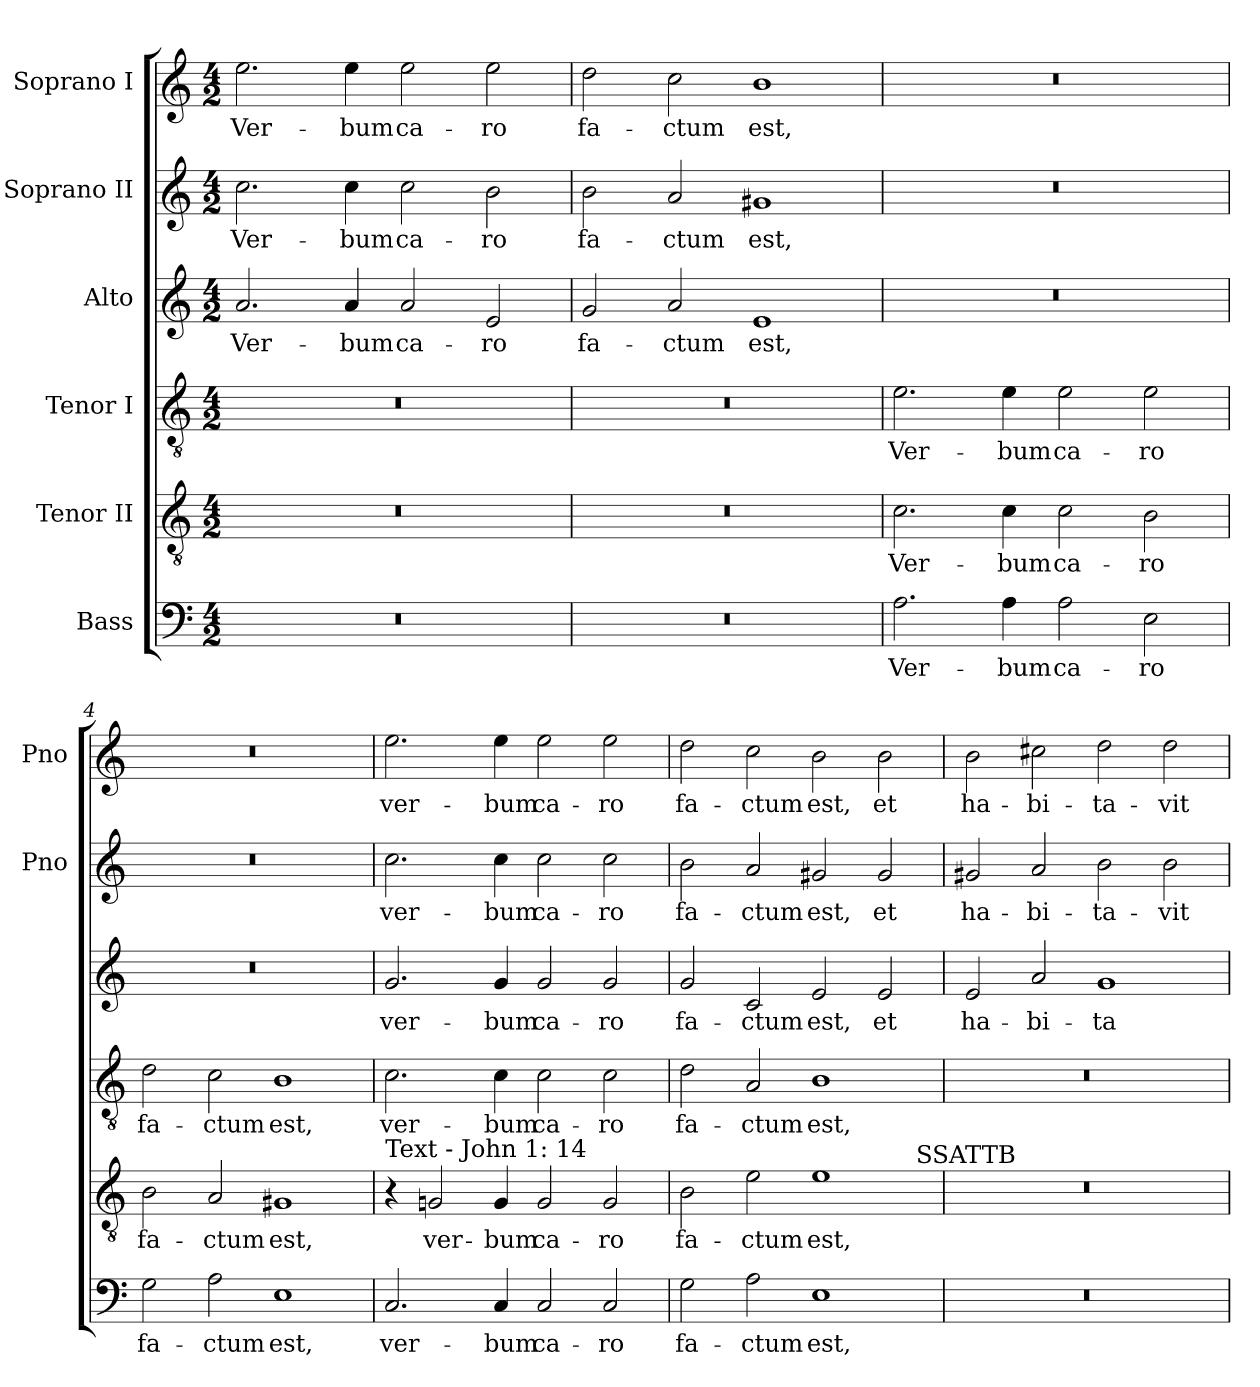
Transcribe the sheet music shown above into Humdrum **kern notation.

**kern	**text	**kern	**text	**kern	**text	**kern	**text	**kern	**text	**kern	**text
*part6	*part6	*part5	*part5	*part4	*part4	*part3	*part3	*part2	*part2	*part1	*part1
*staff6	*staff6	*staff5	*staff5	*staff4	*staff4	*staff3	*staff3	*staff2	*staff2	*staff1	*staff1
*I"Bass	*	*I"Tenor II	*	*I"Tenor I	*	*I"Alto	*	*I"Soprano II	*	*I"Soprano I	*
*	*	*	*	*	*	*	*	*I'Pno	*	*I'Pno	*
*clefF4	*	*clefGv2	*	*clefGv2	*	*clefG2	*	*clefG2	*	*clefG2	*
*k[]	*	*k[]	*	*k[]	*	*k[]	*	*k[]	*	*k[]	*
*C:	*	*C:	*	*C:	*	*C:	*	*C:	*	*C:	*
*M4/2	*	*M4/2	*	*M4/2	*	*M4/2	*	*M4/2	*	*M4/2	*
=1	=1	=1	=1	=1	=1	=1	=1	=1	=1	=1	=1
!LO:N:vis=1	!	!LO:N:vis=1	!	!LO:N:vis=1	!	!	!LO:LY:b	!	!LO:LY:b	!	!LO:LY:b
0r	.	0r	.	0r	.	2.a/	Ver-	2.cc\	Ver-	2.ee\	Ver-
!	!	!	!	!	!	!	!LO:LY:b	!	!LO:LY:b	!	!LO:LY:b
.	.	.	.	.	.	4a/	-bum	4cc\	-bum	4ee\	-bum
!	!	!	!	!	!	!	!LO:LY:b	!	!LO:LY:b	!	!LO:LY:b
.	.	.	.	.	.	2a/	ca-	2cc\	ca-	2ee\	ca-
!	!	!	!	!	!	!	!LO:LY:b	!	!LO:LY:b	!	!LO:LY:b
.	.	.	.	.	.	2e/	-ro	2b\	-ro	2ee\	-ro
=2	=2	=2	=2	=2	=2	=2	=2	=2	=2	=2	=2
!LO:N:vis=1	!	!LO:N:vis=1	!	!LO:N:vis=1	!	!	!LO:LY:b	!	!LO:LY:b	!	!LO:LY:b
0r	.	0r	.	0r	.	2g/	fa-	2b\	fa-	2dd\	fa-
!	!	!	!	!	!	!	!LO:LY:b	!	!LO:LY:b	!	!LO:LY:b
.	.	.	.	.	.	2a/	-ctum	2a/	-ctum	2cc\	-ctum
!	!	!	!	!	!	!	!LO:LY:b	!	!LO:LY:b	!	!LO:LY:b
.	.	.	.	.	.	1e	est,	1g#X	est,	1b	est,
=3	=3	=3	=3	=3	=3	=3	=3	=3	=3	=3	=3
!	!LO:LY:b	!	!LO:LY:b	!	!LO:LY:b	!LO:N:vis=1	!	!LO:N:vis=1	!	!LO:N:vis=1	!
2.A\	Ver-	2.c\	Ver-	2.e\	Ver-	0r	.	0r	.	0r	.
!	!LO:LY:b	!	!LO:LY:b	!	!LO:LY:b	!	!	!	!	!	!
4A\	-bum	4c\	-bum	4e\	-bum	.	.	.	.	.	.
!	!LO:LY:b	!	!LO:LY:b	!	!LO:LY:b	!	!	!	!	!	!
2A\	ca-	2c\	ca-	2e\	ca-	.	.	.	.	.	.
!	!LO:LY:b	!	!LO:LY:b	!	!LO:LY:b	!	!	!	!	!	!
2E\	-ro	2B\	-ro	2e\	-ro	.	.	.	.	.	.
=4	=4	=4	=4	=4	=4	=4	=4	=4	=4	=4	=4
!	!LO:LY:b	!	!LO:LY:b	!	!LO:LY:b	!LO:N:vis=1	!	!LO:N:vis=1	!	!LO:N:vis=1	!
2G\	fa-	2B\	fa-	2d\	fa-	0r	.	0r	.	0r	.
!	!LO:LY:b	!	!LO:LY:b	!	!LO:LY:b	!	!	!	!	!	!
2A\	-ctum	2A/	-ctum	2c\	-ctum	.	.	.	.	.	.
!	!LO:LY:b	!	!LO:LY:b	!	!LO:LY:b	!	!	!	!	!	!
1E	est,	1G#X	est,	1B	est,	.	.	.	.	.	.
!!LO:LB:g=z
=5	=5	=5	=5	=5	=5	=5	=5	=5	=5	=5	=5
!	!	!LO:TX:a:t=Text - John 1&colon; 14	!	!	!	!	!	!	!	!	!
!	!LO:LY:b	!	!	!	!LO:LY:b	!	!LO:LY:b	!	!LO:LY:b	!	!LO:LY:b
2.C/	ver-	4r	.	2.c\	ver-	2.g/	ver-	2.cc\	ver-	2.ee\	ver-
!	!	!	!LO:LY:b	!	!	!	!	!	!	!	!
.	.	2Gn/	ver-	.	.	.	.	.	.	.	.
!	!LO:LY:b	!	!LO:LY:b	!	!LO:LY:b	!	!LO:LY:b	!	!LO:LY:b	!	!LO:LY:b
4C/	-bum	4G/	-bum	4c\	-bum	4g/	-bum	4cc\	-bum	4ee\	-bum
!	!LO:LY:b	!	!LO:LY:b	!	!LO:LY:b	!	!LO:LY:b	!	!LO:LY:b	!	!LO:LY:b
2C/	ca-	2G/	ca-	2c\	ca-	2g/	ca-	2cc\	ca-	2ee\	ca-
!	!LO:LY:b	!	!LO:LY:b	!	!LO:LY:b	!	!LO:LY:b	!	!LO:LY:b	!	!LO:LY:b
2C/	-ro	2G/	-ro	2c\	-ro	2g/	-ro	2cc\	-ro	2ee\	-ro
=6	=6	=6	=6	=6	=6	=6	=6	=6	=6	=6	=6
!	!LO:LY:b	!	!LO:LY:b	!	!LO:LY:b	!	!LO:LY:b	!	!LO:LY:b	!	!LO:LY:b
2G\	fa-	2B\	fa-	2d\	fa-	2g/	fa-	2b\	fa-	2dd\	fa-
!	!LO:LY:b	!	!LO:LY:b	!	!LO:LY:b	!	!LO:LY:b	!	!LO:LY:b	!	!LO:LY:b
2A\	-ctum	2e\	-ctum	2A/	-ctum	2c/	-ctum	2a/	-ctum	2cc\	-ctum
!	!LO:LY:b	!	!LO:LY:b	!	!LO:LY:b	!	!LO:LY:b	!	!LO:LY:b	!	!LO:LY:b
1E	est,	1e	est,	1B	est,	2e/	est,	2g#X/	est,	2b\	est,
!	!	!	!	!	!	!	!LO:LY:b	!	!LO:LY:b	!	!LO:LY:b
.	.	.	.	.	.	2e/	et	2g#/	et	2b\	et
=7	=7	=7	=7	=7	=7	=7	=7	=7	=7	=7	=7
!	!	!LO:TX:a:cj:t=SSATTB	!	!	!	!	!	!	!	!	!
!LO:N:vis=1	!	!LO:N:vis=1	!	!LO:N:vis=1	!	!	!LO:LY:b	!	!LO:LY:b	!	!LO:LY:b
0r	.	0r	.	0r	.	2e/	ha-	2g#X/	ha-	2b\	ha-
!	!	!	!	!	!	!	!LO:LY:b	!	!LO:LY:b	!	!LO:LY:b
.	.	.	.	.	.	2a/	-bi-	2a/	-bi-	2cc#X\	-bi-
!	!	!	!	!	!	!	!LO:LY:b	!	!LO:LY:b	!	!LO:LY:b
.	.	.	.	.	.	1g	-ta-	2b\	-ta-	2dd\	-ta-
!	!	!	!	!	!	!	!	!	!LO:LY:b	!	!LO:LY:b
.	.	.	.	.	.	.	.	2b\	-vit	2dd\	-vit
=	=	=	=	=	=	=	=	=	=	=	=
*-	*-	*-	*-	*-	*-	*-	*-	*-	*-	*-	*-
